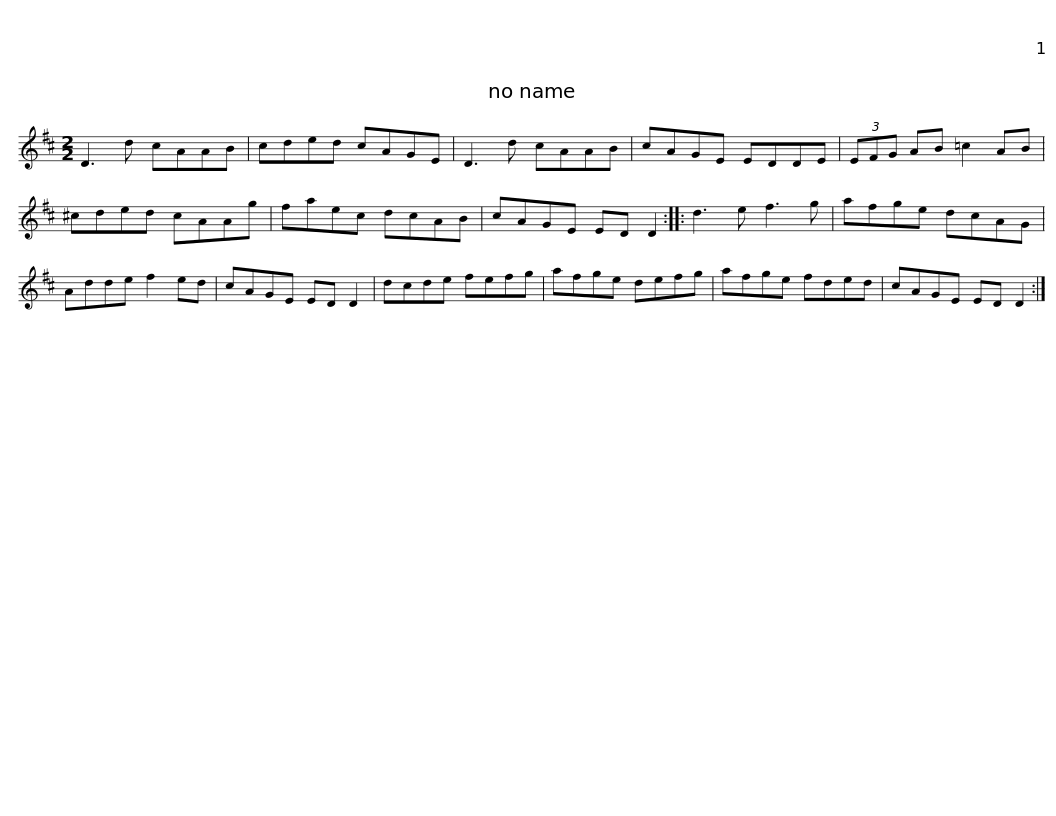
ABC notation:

X:1
L:1/8
M:2/2
I:linebreak $
K:D
V:1 treble
V:1
 D3 d cAAB | cded cAGE | D3 d cAAB | cAGE EDDE | (3EFG AB =c2 AB |$ %5
 ^cded cAAg | faec dcAB | cAGE ED D2 :: d3 e f3 g | afge dcAG | %10
 Adde f2 ed |$ cAGE ED D2 | dcde fefg | afge defg | afge fded | %15
 cAGE ED D2 :| %16
